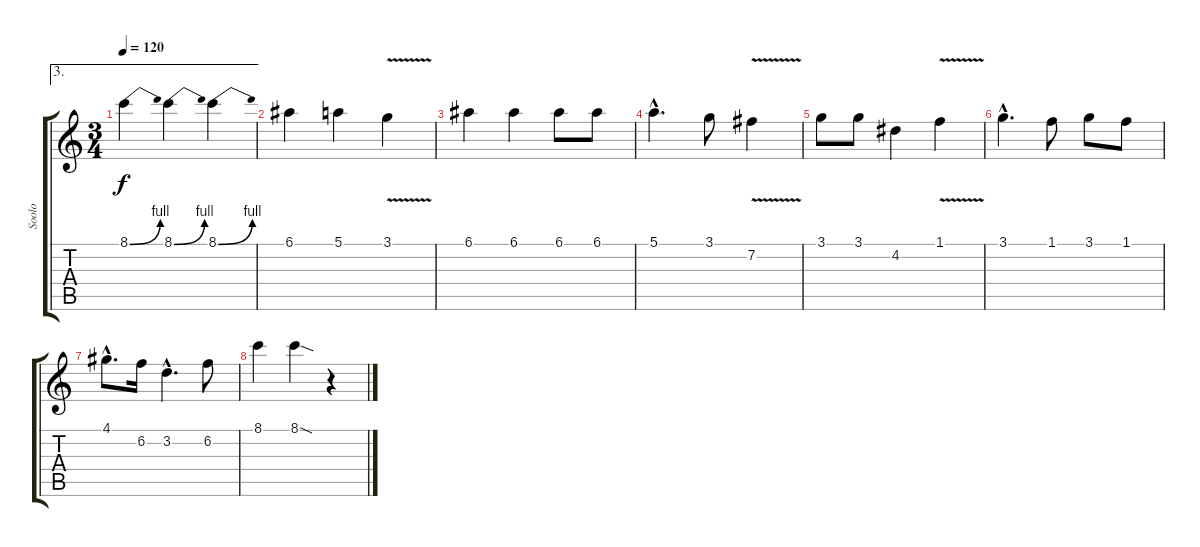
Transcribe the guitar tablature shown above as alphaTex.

\track ("Soolo" "Soolo") {instrument overdrivenguitar}
\staff {score tabs}
\tuning (E4 B3 G3 D3 A2 E2) {hide}
\ae 3
\ts (3 4)
\tempo 120
\clef g2
\ks c
8.1{be (bend 0 0 60 4)}.4{dy f} 8.1{be (bend 0 0 60 4)}.4 8.1{be (bend 0 0 60 4)}.4 |
6.1.4 5.1.4 3.1{v}.4 |
6.1.4 6.1.4 6.1.8 6.1.8 |
5.1{hac}.4{d} 3.1.8 7.2{v}.4 |
3.1.8 3.1.8 4.2.4 1.1{v}.4 |
3.1{hac}.4{d} 1.1.8 3.1.8 1.1.8 |
4.1{hac}.8{d} 6.2.16 3.2{hac}.4{d} 6.2.8 |
8.1.4 8.1{sod}.4 r.4
